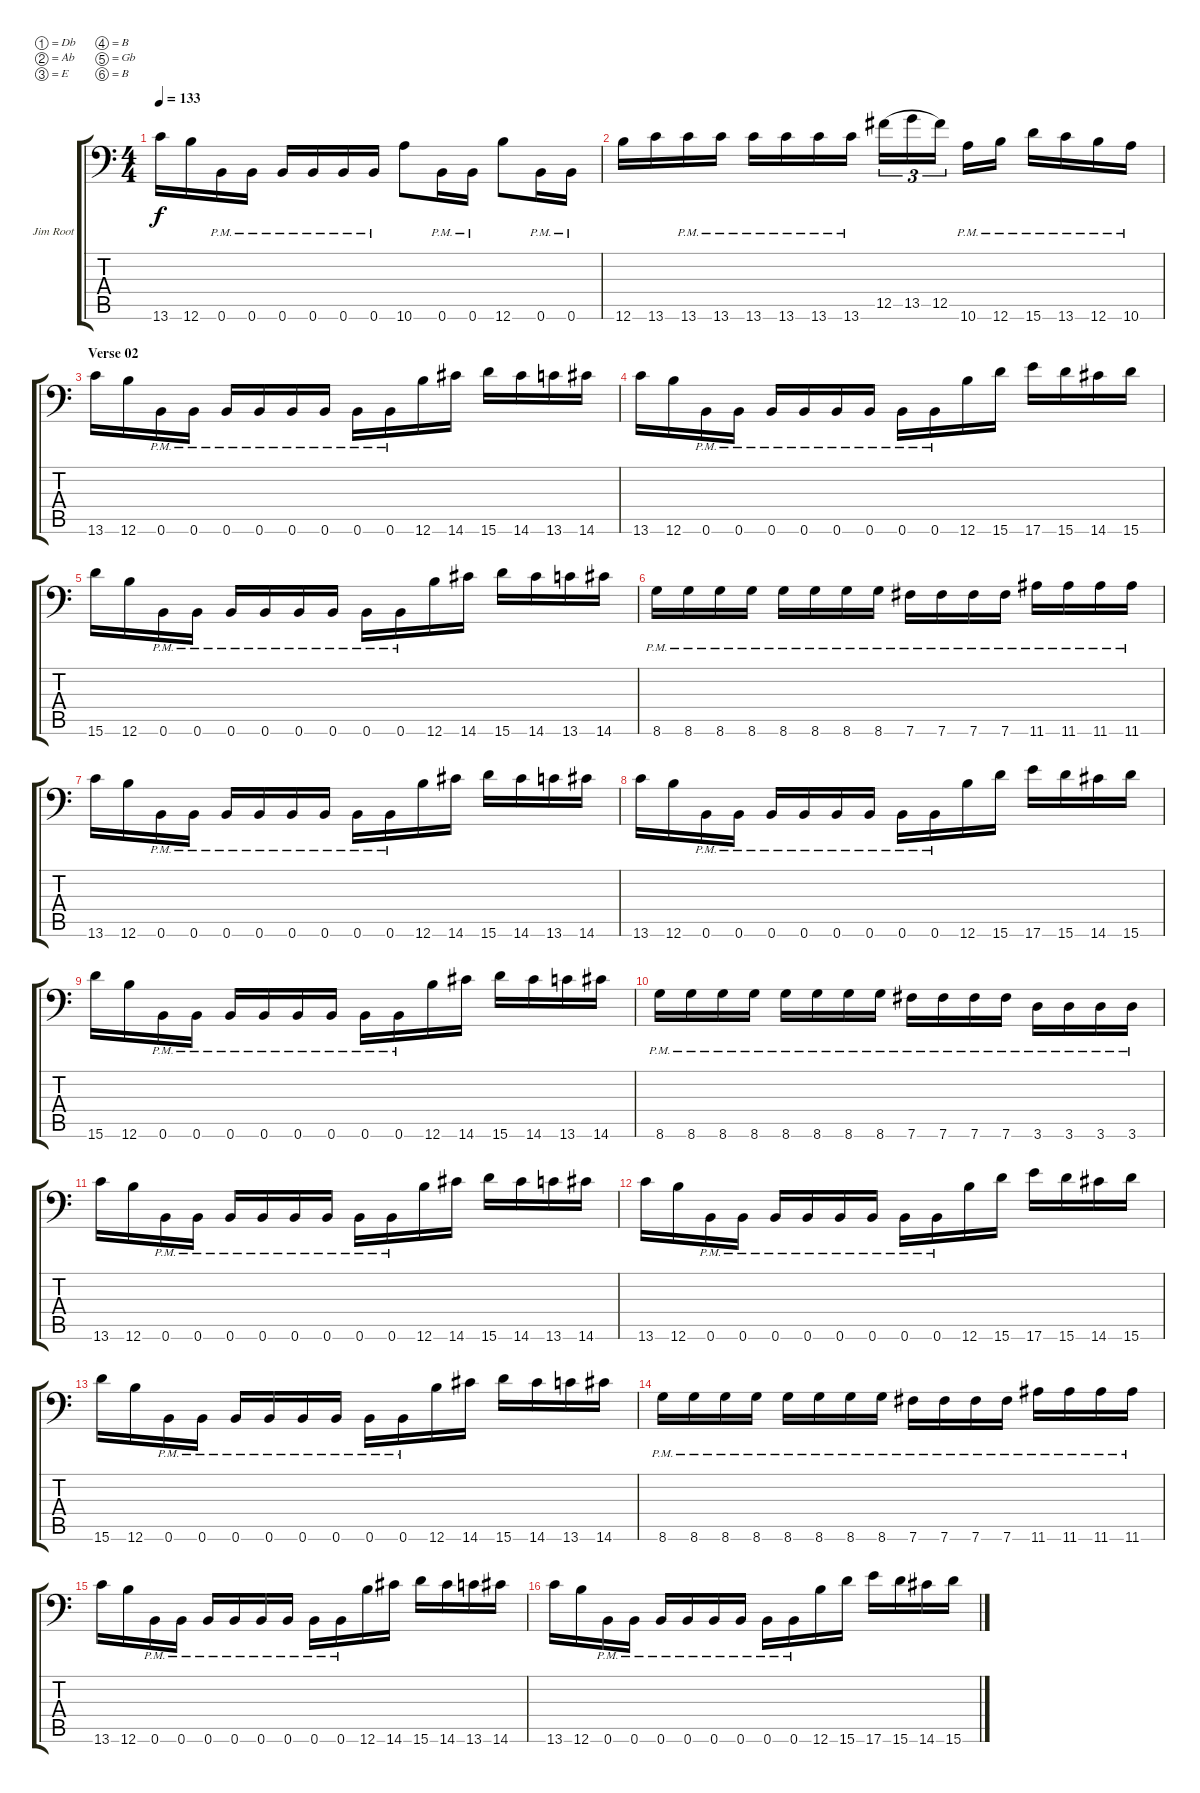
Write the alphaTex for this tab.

\bracketExtendMode groupsimilarinstruments
\firstSystemTrackNameOrientation horizontal
\otherSystemsTrackNameOrientation horizontal
\track ("Jim Root" "Jim Root") {instrument distortionguitar}
\staff {score tabs}
\tuning (Db4 Ab3 E3 B2 Gb2 B1)
\ts (4 4)
\tempo 133
\clef f4
\scale
0.333333
\ks c
13.6.16{dy f} 12.6.16 0.6{pm}.16 0.6{pm}.16 0.6{pm}.16 0.6{pm}.16 0.6{pm}.16 0.6{pm}.16 10.6.8 0.6{pm}.16 0.6{pm}.16 12.6.8 0.6{pm}.16 0.6{pm}.16 |
\scale
0.333333 12.6.16 13.6.16 13.6{pm}.16 13.6{pm}.16 13.6{pm}.16 13.6{pm}.16 13.6{pm}.16 13.6{pm}.16 12.5.16{tu (3 2) legatoorigin} 13.5.16{tu (3 2) legatoorigin} 12.5.16{tu (3 2)} 10.6{pm}.16 12.6{pm}.16 15.6{pm}.16 13.6{pm}.16 12.6{pm}.16 10.6{pm}.16 |
\section ("" "Verse 02")
\scale
0.333333 13.6.16 12.6.16 0.6{pm}.16 0.6{pm}.16 0.6{pm}.16 0.6{pm}.16 0.6{pm}.16 0.6{pm}.16 0.6{pm}.16 0.6{pm}.16 12.6.16 14.6.16 15.6.16 14.6.16 13.6.16 14.6.16 |
\scale
0.333333 13.6.16 12.6.16 0.6{pm}.16 0.6{pm}.16 0.6{pm}.16 0.6{pm}.16 0.6{pm}.16 0.6{pm}.16 0.6{pm}.16 0.6{pm}.16 12.6.16 15.6.16 17.6.16 15.6.16 14.6.16 15.6.16 |
\scale
0.333333 15.6.16 12.6.16 0.6{pm}.16 0.6{pm}.16 0.6{pm}.16 0.6{pm}.16 0.6{pm}.16 0.6{pm}.16 0.6{pm}.16 0.6{pm}.16 12.6.16 14.6.16 15.6.16 14.6.16 13.6.16 14.6.16 |
\scale
0.333333 8.6{pm}.16 8.6{pm}.16 8.6{pm}.16 8.6{pm}.16 8.6{pm}.16 8.6{pm}.16 8.6{pm}.16 8.6{pm}.16 7.6{pm}.16 7.6{pm}.16 7.6{pm}.16 7.6{pm}.16 11.6{pm}.16 11.6{pm}.16 11.6{pm}.16 11.6{pm}.16 |
\scale
0.333333 13.6.16 12.6.16 0.6{pm}.16 0.6{pm}.16 0.6{pm}.16 0.6{pm}.16 0.6{pm}.16 0.6{pm}.16 0.6{pm}.16 0.6{pm}.16 12.6.16 14.6.16 15.6.16 14.6.16 13.6.16 14.6.16 |
\scale
0.333333 13.6.16 12.6.16 0.6{pm}.16 0.6{pm}.16 0.6{pm}.16 0.6{pm}.16 0.6{pm}.16 0.6{pm}.16 0.6{pm}.16 0.6{pm}.16 12.6.16 15.6.16 17.6.16 15.6.16 14.6.16 15.6.16 |
\scale
0.333333 15.6.16 12.6.16 0.6{pm}.16 0.6{pm}.16 0.6{pm}.16 0.6{pm}.16 0.6{pm}.16 0.6{pm}.16 0.6{pm}.16 0.6{pm}.16 12.6.16 14.6.16 15.6.16 14.6.16 13.6.16 14.6.16 |
\scale
0.333333 8.6{pm}.16 8.6{pm}.16 8.6{pm}.16 8.6{pm}.16 8.6{pm}.16 8.6{pm}.16 8.6{pm}.16 8.6{pm}.16 7.6{pm}.16 7.6{pm}.16 7.6{pm}.16 7.6{pm}.16 3.6{pm}.16 3.6{pm}.16 3.6{pm}.16 3.6{pm}.16 |
\scale
0.333333 13.6.16 12.6.16 0.6{pm}.16 0.6{pm}.16 0.6{pm}.16 0.6{pm}.16 0.6{pm}.16 0.6{pm}.16 0.6{pm}.16 0.6{pm}.16 12.6.16 14.6.16 15.6.16 14.6.16 13.6.16 14.6.16 |
\scale
0.333333 13.6.16 12.6.16 0.6{pm}.16 0.6{pm}.16 0.6{pm}.16 0.6{pm}.16 0.6{pm}.16 0.6{pm}.16 0.6{pm}.16 0.6{pm}.16 12.6.16 15.6.16 17.6.16 15.6.16 14.6.16 15.6.16 |
\scale
0.333333 15.6.16 12.6.16 0.6{pm}.16 0.6{pm}.16 0.6{pm}.16 0.6{pm}.16 0.6{pm}.16 0.6{pm}.16 0.6{pm}.16 0.6{pm}.16 12.6.16 14.6.16 15.6.16 14.6.16 13.6.16 14.6.16 |
\scale
0.333333 8.6{pm}.16 8.6{pm}.16 8.6{pm}.16 8.6{pm}.16 8.6{pm}.16 8.6{pm}.16 8.6{pm}.16 8.6{pm}.16 7.6{pm}.16 7.6{pm}.16 7.6{pm}.16 7.6{pm}.16 11.6{pm}.16 11.6{pm}.16 11.6{pm}.16 11.6{pm}.16 |
\scale
0.333333 13.6.16 12.6.16 0.6{pm}.16 0.6{pm}.16 0.6{pm}.16 0.6{pm}.16 0.6{pm}.16 0.6{pm}.16 0.6{pm}.16 0.6{pm}.16 12.6.16 14.6.16 15.6.16 14.6.16 13.6.16 14.6.16 |
\scale
0.333333 13.6.16 12.6.16 0.6{pm}.16 0.6{pm}.16 0.6{pm}.16 0.6{pm}.16 0.6{pm}.16 0.6{pm}.16 0.6{pm}.16 0.6{pm}.16 12.6.16 15.6.16 17.6.16 15.6.16 14.6.16 15.6.16
